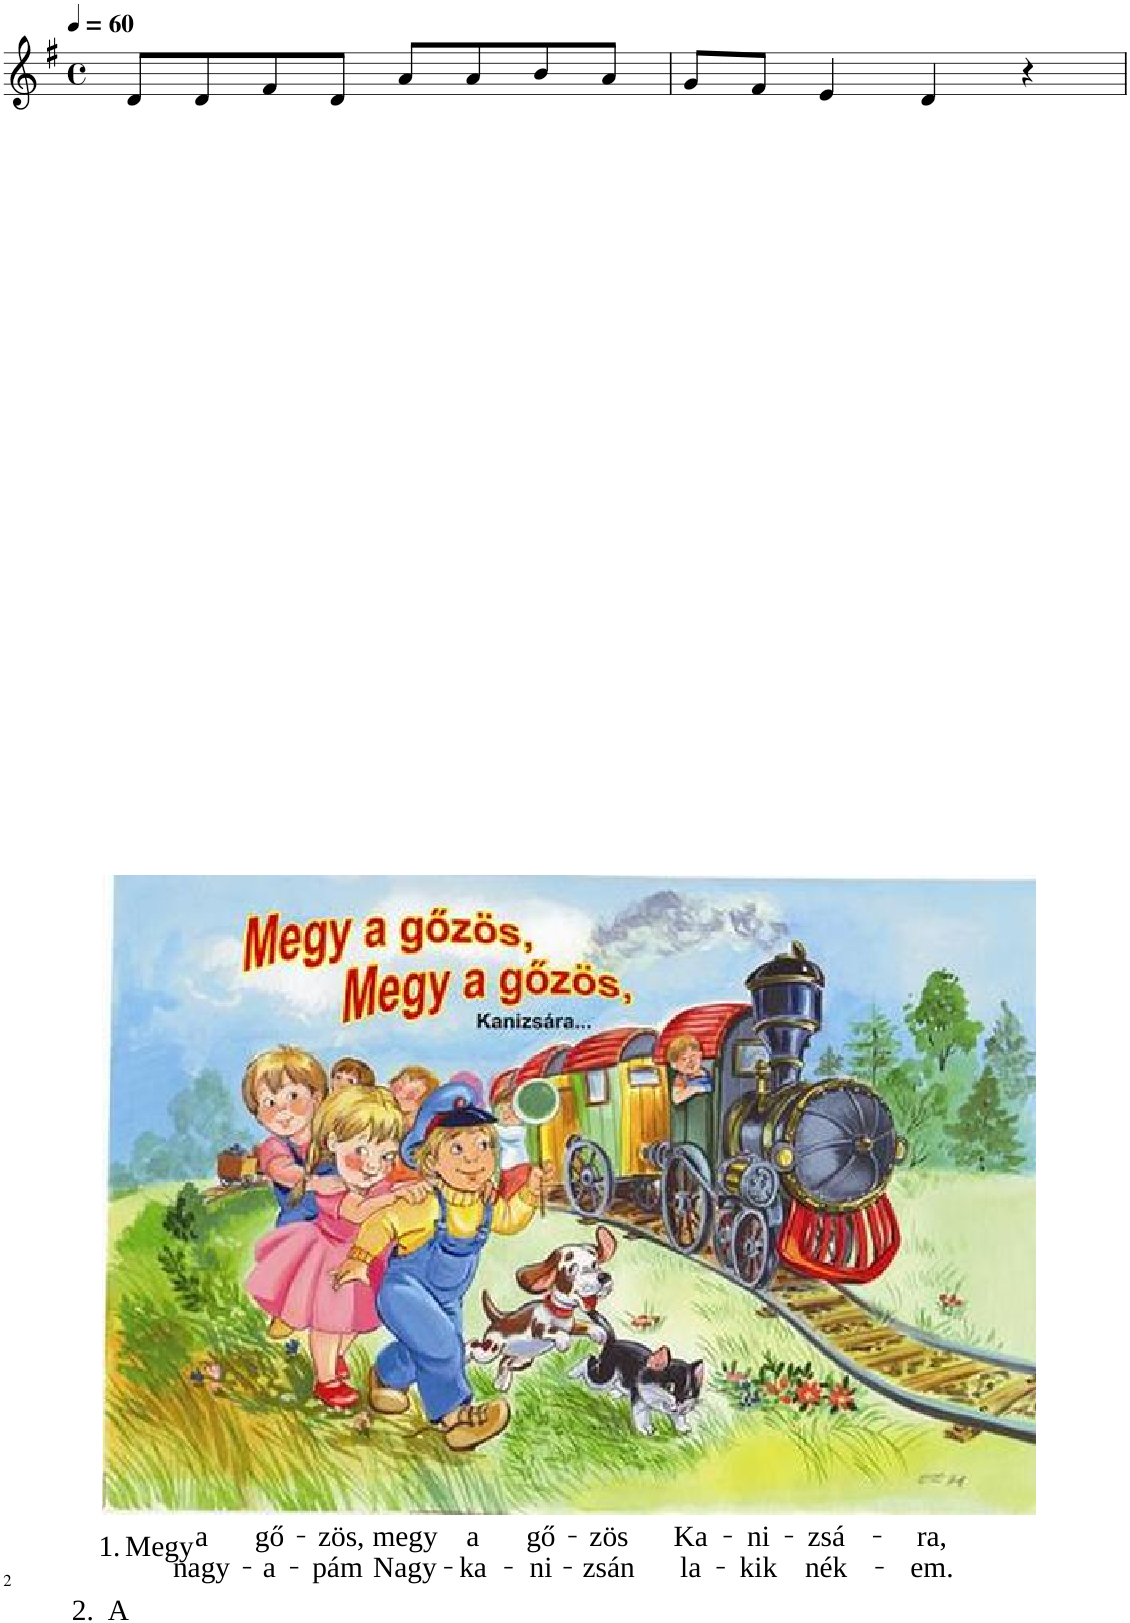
**kern	**text	**text
*part1	*part1	*part1
*staff1	*staff1	*staff1
*I"Piano	*	*
*I'Pno.	*	*
*clefG2	*	*
*k[f#]	*	*
*M4/4	*	*
*met(c)	*	*
*MM60	*	*
=1	=1	=1
!	!LO:LY:b	!LO:LY:b
8d/L	1. Megy	2. A
!	!LO:LY:b	!LO:LY:b
8d/	a	nagy-
!	!LO:LY:b	!LO:LY:b
8f#/	gő-	-a-
!	!LO:LY:b	!LO:LY:b
8d/J	-zös,	-pám
!	!LO:LY:b	!LO:LY:b
8a/L	megy	Nagy-
!	!LO:LY:b	!LO:LY:b
8a/	a	-ka-
!	!LO:LY:b	!LO:LY:b
8b/	gő-	-ni-
!	!LO:LY:b	!LO:LY:b
8a/J	-zös	-zsán
=2	=2	=2
!	!LO:LY:b	!LO:LY:b
8g/L	Ka-	la-
!	!LO:LY:b	!LO:LY:b
8f#/J	-ni-	-kik
!	!LO:LY:b	!LO:LY:b
4e/	-zsá-	nék-
!	!LO:LY:b	!LO:LY:b
4d/	-ra,	-em.
4r	.	.
=	=	=
*-	*-	*-
